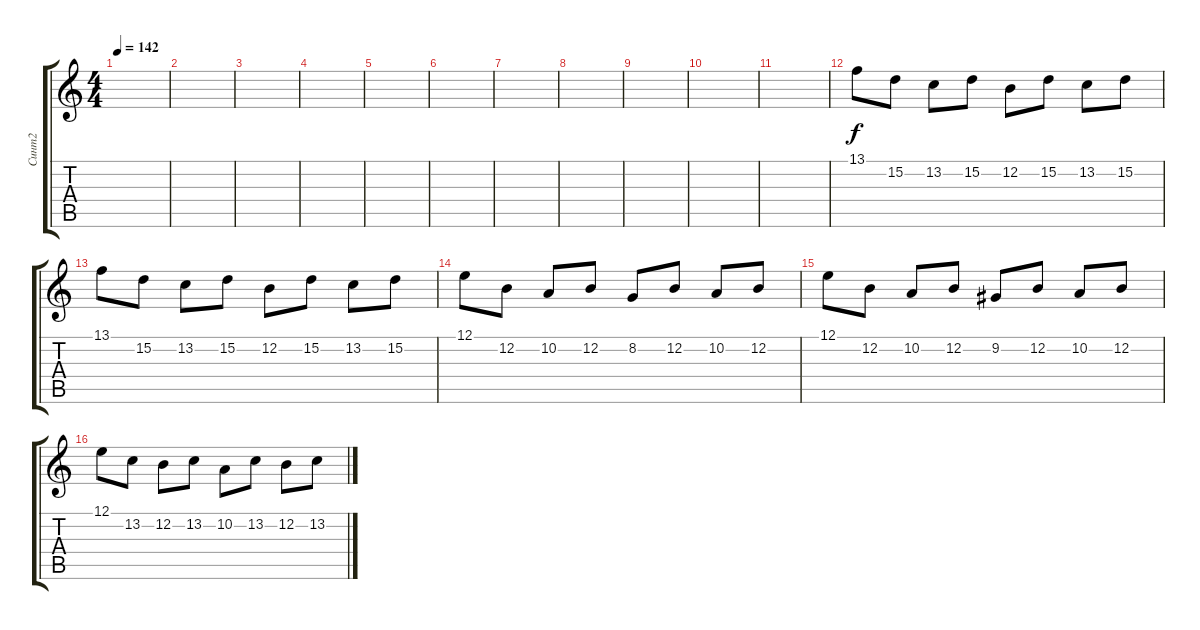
\track ("Синт2" "Синт2") {instrument musicbox}
\staff {score tabs}
\tuning (E4 B3 G3 D3 A2 E2) {hide}
\ts (4 4)
\tempo 142
\clef g2
\ks c
|
|
|
|
|
|
|
|
|
|
|
13.1.8 15.2.8 13.2.8 15.2.8 12.2.8 15.2.8 13.2.8 15.2.8 |
13.1.8 15.2.8 13.2.8 15.2.8 12.2.8 15.2.8 13.2.8 15.2.8 |
12.1.8 12.2.8 10.2.8 12.2.8 8.2.8 12.2.8 10.2.8 12.2.8 |
12.1.8 12.2.8 10.2.8 12.2.8 9.2.8 12.2.8 10.2.8 12.2.8 |
12.1.8 13.2.8 12.2.8 13.2.8 10.2.8 13.2.8 12.2.8 13.2.8
